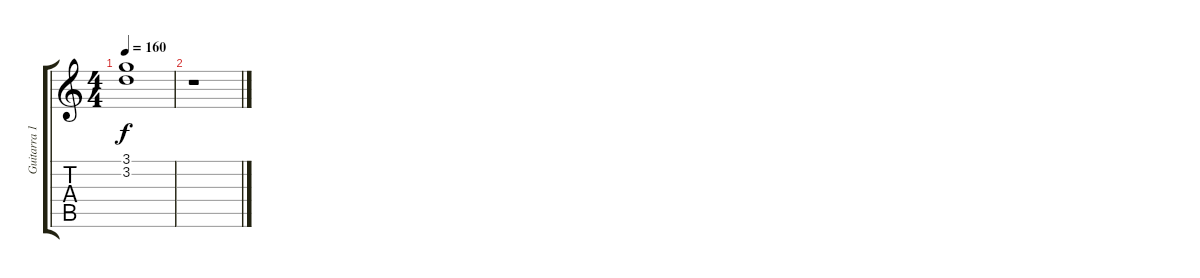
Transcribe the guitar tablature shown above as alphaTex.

\track ("Guitarra 1 - Mathias" "Guitarra 1") {instrument distortionguitar}
\staff {score tabs}
\tuning (E4 B3 G3 D3 A2 E2) {hide}
\ts (4 4)
\tempo 160
\clef g2
\ks c
(3.1{t} 3.2{t}).1{dy f} |
r.1
